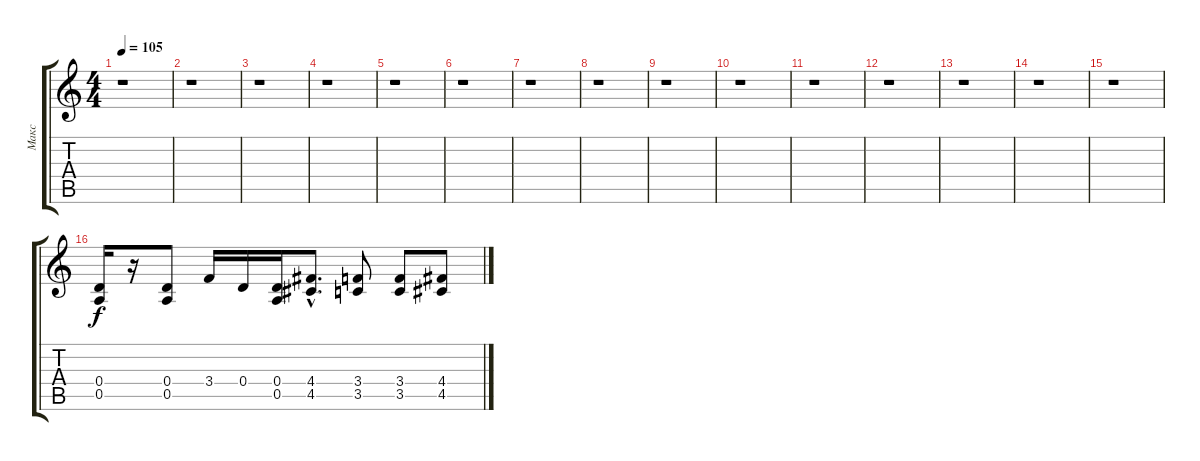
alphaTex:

\track ("Макс" "Макс") {instrument distortionguitar}
\staff {score tabs}
\tuning (E4 B3 G3 D3 A2 E2) {hide}
\ts (4 4)
\tempo 105
\clef g2
\ks c
r.1{dy f} |
r.1 |
r.1 |
r.1 |
r.1 |
r.1 |
r.1 |
r.1 |
r.1 |
r.1 |
r.1 |
r.1 |
r.1 |
r.1 |
r.1 |
(0.4 0.5).16 r.16 (0.4 0.5).8 3.4.16 0.4.16 (0.4 0.5).16 (4.4{hac} 4.5{hac}).8{d} (3.4 3.5).8 (3.4 3.5).8 (4.4 4.5).8
